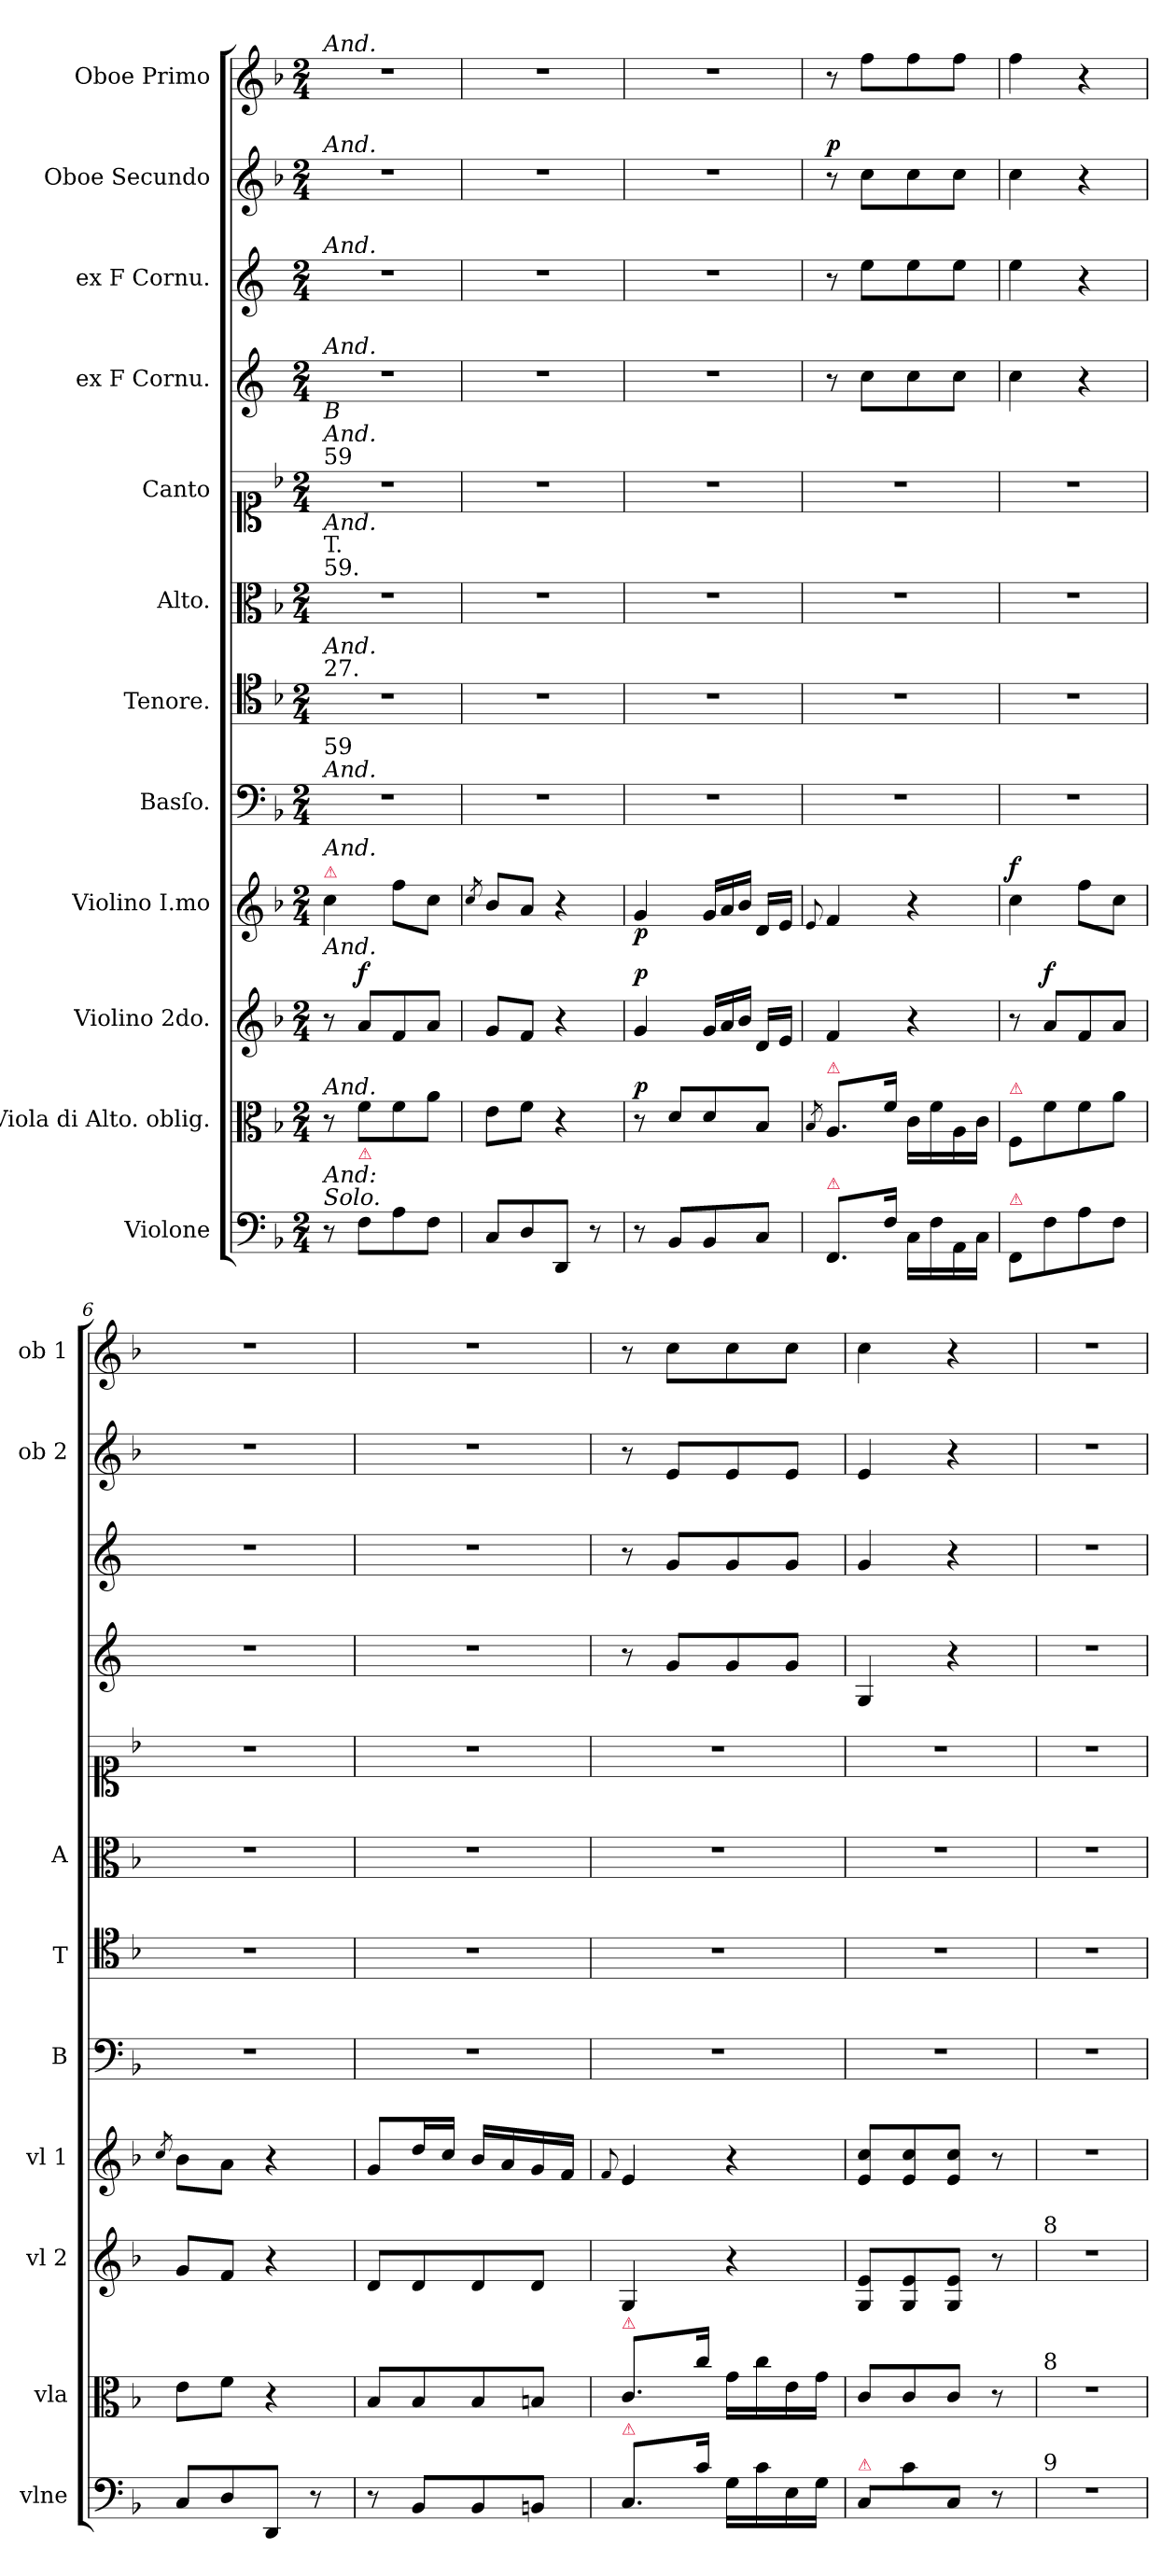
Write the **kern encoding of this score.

**kern	**kern	**dynam	**kern	**dynam	**kern	**dynam	**kern	**kern	**kern	**kern	**kern	**kern	**kern	**dynam	**kern
*part12	*part11	*part11	*part10	*part10	*part9	*part9	*part8	*part7	*part6	*part5	*part4	*part3	*part2	*part2	*part1
*staff12	*staff11	*staff11	*staff10	*staff10	*staff9	*staff9	*staff8	*staff7	*staff6	*staff5	*staff4	*staff3	*staff2	*staff2	*staff1
*I"Violone	*I"Viola di Alto. oblig.	*	*I"Violino 2do.	*	*I"Violino I.mo	*	*I"Basſo.	*I"Tenore.	*I"Alto.	*I"Canto	*I"ex F Cornu.	*I"ex F Cornu.	*I"Oboe Secundo	*	*I"Oboe Primo
*I'vlne	*I'vla	*	*I'vl 2	*	*I'vl 1	*	*I'B	*I'T	*I'A	*	*	*	*I'ob 2	*	*I'ob 1
*clefF4	*clefC3	*	*clefG2	*	*clefG2	*	*clefF4	*clefC4	*clefC3	*clefC1	*clefG2	*clefG2	*clefG2	*	*clefG2
*ITrd8c12	*	*	*	*	*	*	*	*	*	*	*ITrd4c7	*ITrd4c7	*	*	*
*k[b-]	*k[b-]	*	*k[b-]	*	*k[b-]	*	*k[b-]	*k[b-]	*k[b-]	*k[b-]	*k[b-]	*k[b-]	*k[b-]	*	*k[b-]
*F:	*F:	*	*F:	*	*F:	*	*F:	*F:	*F:	*F:	*F:	*F:	*F:	*	*F:
*M2/4	*M2/4	*	*M2/4	*	*M2/4	*	*M2/4	*M2/4	*M2/4	*M2/4	*M2/4	*M2/4	*M2/4	*	*M2/4
=1	=1	=1	=1	=1	=1	=1	=1	=1	=1	=1	=1	=1	=1	=1	=1
!	!	!	!	!	!	!	!	!	!	!	!	!	!	!	!LO:TX:a:i:t=And.
!	!	!	!	!	!	!	!	!	!	!	!	!	!LO:TX:a:i:t=And.	!	!
!	!	!	!	!	!	!	!	!	!	!	!	!LO:TX:a:i:t=And.	!	!	!
!	!	!	!	!	!	!	!	!	!	!	!LO:TX:a:i:t=And.	!	!	!	!
!	!	!	!	!	!	!	!	!	!	!LO:TX:a:t=59	!	!	!	!	!
!	!	!	!	!	!	!	!	!	!	!LO:TX:a:i:t=And.	!	!	!	!	!
!	!	!	!	!	!	!	!	!	!	!LO:TX:a:i:t=B	!	!	!	!	!
!	!	!	!	!	!	!	!	!	!LO:TX:a:t=59.	!	!	!	!	!	!
!	!	!	!	!	!	!	!	!	!LO:TX:a:t=T.	!	!	!	!	!	!
!	!	!	!	!	!	!	!	!	!LO:TX:a:i:t=And.	!	!	!	!	!	!
!	!	!	!	!	!	!	!	!LO:TX:a:t=27.	!	!	!	!	!	!	!
!	!	!	!	!	!	!	!	!LO:TX:a:i:t=And.	!	!	!	!	!	!	!
!	!	!	!	!	!	!	!LO:TX:a:i:t=And.	!	!	!	!	!	!	!	!
!	!	!	!	!	!	!	!LO:TX:a:t=59	!	!	!	!	!	!	!	!
!	!	!	!	!	!LO:TX:a:color=crimson:t=⚠	!	!	!	!	!	!	!	!	!	!
!	!	!	!	!	!LO:TX:a:i:t=And.	!	!	!	!	!	!	!	!	!	!
!	!	!	!LO:TX:a:i:t=And.	!	!	!	!	!	!	!	!	!	!	!	!
!	!LO:TX:a:i:t=And.	!	!	!	!	!	!	!	!	!	!	!	!	!	!
!LO:TX:a:i:t=Solo.	!	!	!	!	!	!	!	!	!	!	!	!	!	!	!
!LO:TX:a:i:t=And&colon;	!	!	!	!	!	!	!	!	!	!	!	!	!	!	!
8r	8r	.	8r	.	4cc\	.	2r	2r	2r	2r	2r	2r	2r	.	2r
!LO:TX:a:color=crimson:t=⚠	!	!	!	!	!	!	!	!	!	!	!	!	!	!	!
!	!	!	!	!LO:DY:a	!	!	!	!	!	!	!	!	!	!	!
8FF\L	8f\L	.	8a/L	f	.	.	.	.	.	.	.	.	.	.	.
8AA\	8f\	.	8f/	.	8ff\L	.	.	.	.	.	.	.	.	.	.
8FF\J	8a\J	.	8a/J	.	8cc\J	.	.	.	.	.	.	.	.	.	.
=2	=2	=2	=2	=2	=2	=2	=2	=2	=2	=2	=2	=2	=2	=2	=2
.	.	.	.	.	8qcc/	.	.	.	.	.	.	.	.	.	.
8CC/L	8e\L	.	8g/L	.	8b-/L	.	2r	2r	2r	2r	2r	2r	2r	.	2r
8DD/	8f\J	.	8f/J	.	8a/J	.	.	.	.	.	.	.	.	.	.
8DDD/J	4r	.	4r	.	4r	.	.	.	.	.	.	.	.	.	.
8r	.	.	.	.	.	.	.	.	.	.	.	.	.	.	.
=3	=3	=3	=3	=3	=3	=3	=3	=3	=3	=3	=3	=3	=3	=3	=3
!	!	!LO:DY:a	!	!LO:DY:a	!	!	!	!	!	!	!	!	!	!	!
8r	8r	p	4g/	p	4g/	p	2r	2r	2r	2r	2r	2r	2r	.	2r
8BBB-/L	8d/L	.	.	.	.	.	.	.	.	.	.	.	.	.	.
*	*	*	*Xtuplet	*	*Xtuplet	*	*	*	*	*	*	*	*	*	*
8BBB-/	8d/	.	24g/LL	.	24g/LL	.	.	.	.	.	.	.	.	.	.
.	.	.	24a/	.	24a/	.	.	.	.	.	.	.	.	.	.
.	.	.	24b-/JJ	.	24b-/JJ	.	.	.	.	.	.	.	.	.	.
8CC/J	8B-/J	.	16d/LL	.	16d/LL	.	.	.	.	.	.	.	.	.	.
.	.	.	16e/JJ	.	16e/JJ	.	.	.	.	.	.	.	.	.	.
=4	=4	=4	=4	=4	=4	=4	=4	=4	=4	=4	=4	=4	=4	=4	=4
.	8qB-/	.	.	.	8qqe/	.	.	.	.	.	.	.	.	.	.
!	!LO:TX:a:color=crimson:t=⚠	!	!	!	!	!	!	!	!	!	!	!	!	!	!
!LO:TX:a:color=crimson:t=⚠	!	!	!	!	!	!	!	!	!	!	!	!	!	!	!
!	!	!	!	!	!	!	!	!	!	!	!	!	!	!LO:DY:a	!
8.FFF/L	8.A/L	.	4f/	.	4f/	.	2r	2r	2r	2r	8r	8r	8r	p	8r
.	.	.	.	.	.	.	.	.	.	.	8f\L	8a\L	8cc\L	.	8ff\L
16FF\Jk	16f\Jk	.	.	.	.	.	.	.	.	.	.	.	.	.	.
16CC\LL	16c\LL	.	4r	.	4r	.	.	.	.	.	8f\	8a\	8cc\	.	8ff\
16FF\	16f\	.	.	.	.	.	.	.	.	.	.	.	.	.	.
16AAA\	16A\	.	.	.	.	.	.	.	.	.	8f\J	8a\J	8cc\J	.	8ff\J
16CC\JJ	16c\JJ	.	.	.	.	.	.	.	.	.	.	.	.	.	.
=5	=5	=5	=5	=5	=5	=5	=5	=5	=5	=5	=5	=5	=5	=5	=5
!	!LO:TX:a:color=crimson:t=⚠	!	!	!	!	!	!	!	!	!	!	!	!	!	!
!LO:TX:a:color=crimson:t=⚠	!	!	!	!	!	!	!	!	!	!	!	!	!	!	!
!	!	!	!	!	!	!LO:DY:a	!	!	!	!	!	!	!	!	!
8FFF/L	8F/L	.	8r	.	4cc\	f	2r	2r	2r	2r	4f\	4a\	4cc\	.	4ff\
!	!	!	!	!LO:DY:a	!	!	!	!	!	!	!	!	!	!	!
8FF\	8f\	.	8a/L	f	.	.	.	.	.	.	.	.	.	.	.
8AA\	8f\	.	8f/	.	8ff\L	.	.	.	.	.	4r	4r	4r	.	4r
8FF\J	8a\J	.	8a/J	.	8cc\J	.	.	.	.	.	.	.	.	.	.
=6	=6	=6	=6	=6	=6	=6	=6	=6	=6	=6	=6	=6	=6	=6	=6
.	.	.	.	.	8qcc/	.	.	.	.	.	.	.	.	.	.
8CC/L	8e\L	.	8g/L	.	8b-\L	.	2r	2r	2r	2r	2r	2r	2r	.	2r
8DD/	8f\J	.	8f/J	.	8a\J	.	.	.	.	.	.	.	.	.	.
8DDD/J	4r	.	4r	.	4r	.	.	.	.	.	.	.	.	.	.
8r	.	.	.	.	.	.	.	.	.	.	.	.	.	.	.
=7	=7	=7	=7	=7	=7	=7	=7	=7	=7	=7	=7	=7	=7	=7	=7
8r	8B-/L	.	8d/L	.	8g/L	.	2r	2r	2r	2r	2r	2r	2r	.	2r
8BBB-/L	8B-/	.	8d/	.	16dd/L	.	.	.	.	.	.	.	.	.	.
.	.	.	.	.	16cc/JJ	.	.	.	.	.	.	.	.	.	.
8BBB-/	8B-/	.	8d/	.	16b-/LL	.	.	.	.	.	.	.	.	.	.
.	.	.	.	.	16a/	.	.	.	.	.	.	.	.	.	.
8BBBn/J	8Bn/J	.	8d/J	.	16g/	.	.	.	.	.	.	.	.	.	.
.	.	.	.	.	16f/JJ	.	.	.	.	.	.	.	.	.	.
=8	=8	=8	=8	=8	=8	=8	=8	=8	=8	=8	=8	=8	=8	=8	=8
.	.	.	.	.	8qqf/	.	.	.	.	.	.	.	.	.	.
!	!LO:TX:a:color=crimson:t=⚠	!	!	!	!	!	!	!	!	!	!	!	!	!	!
!LO:TX:a:color=crimson:t=⚠	!	!	!	!	!	!	!	!	!	!	!	!	!	!	!
8.CC/L	8.c/L	.	4G/	.	4e/	.	2r	2r	2r	2r	8r	8r	8r	.	8r
.	.	.	.	.	.	.	.	.	.	.	8c/L	8c/L	8e/L	.	8cc\L
16C\Jk	16cc\Jk	.	.	.	.	.	.	.	.	.	.	.	.	.	.
16GG\LL	16g\LL	.	4r	.	4r	.	.	.	.	.	8c/	8c/	8e/	.	8cc\
16C\	16cc\	.	.	.	.	.	.	.	.	.	.	.	.	.	.
16EE\	16e\	.	.	.	.	.	.	.	.	.	8c/J	8c/J	8e/J	.	8cc\J
16GG\JJ	16g\JJ	.	.	.	.	.	.	.	.	.	.	.	.	.	.
=9	=9	=9	=9	=9	=9	=9	=9	=9	=9	=9	=9	=9	=9	=9	=9
!LO:TX:a:color=crimson:t=⚠	!	!	!	!	!	!	!	!	!	!	!	!	!	!	!
8CC/L	8c/L	.	8G/ 8e/L	.	8e/ 8cc/L	.	2r	2r	2r	2r	4C/	4c/	4e/	.	4cc\
8C\	8c/	.	8G/ 8e/	.	8e/ 8cc/	.	.	.	.	.	.	.	.	.	.
8CC/J	8c/J	.	8G/ 8e/J	.	8e/ 8cc/J	.	.	.	.	.	4r	4r	4r	.	4r
8r	8r	.	8r	.	8r	.	.	.	.	.	.	.	.	.	.
=10	=10	=10	=10	=10	=10	=10	=10	=10	=10	=10	=10	=10	=10	=10	=10
!	!	!	!LO:TX:a:t=8	!	!	!	!	!	!	!	!	!	!	!	!
!	!LO:TX:a:t=8	!	!	!	!	!	!	!	!	!	!	!	!	!	!
!LO:TX:a:t=9	!	!	!	!	!	!	!	!	!	!	!	!	!	!	!
2r	2r	.	2r	.	2r	.	2r	2r	2r	2r	2r	2r	2r	.	2r
=	=	=	=	=	=	=	=	=	=	=	=	=	=	=	=
*-	*-	*-	*-	*-	*-	*-	*-	*-	*-	*-	*-	*-	*-	*-	*-
